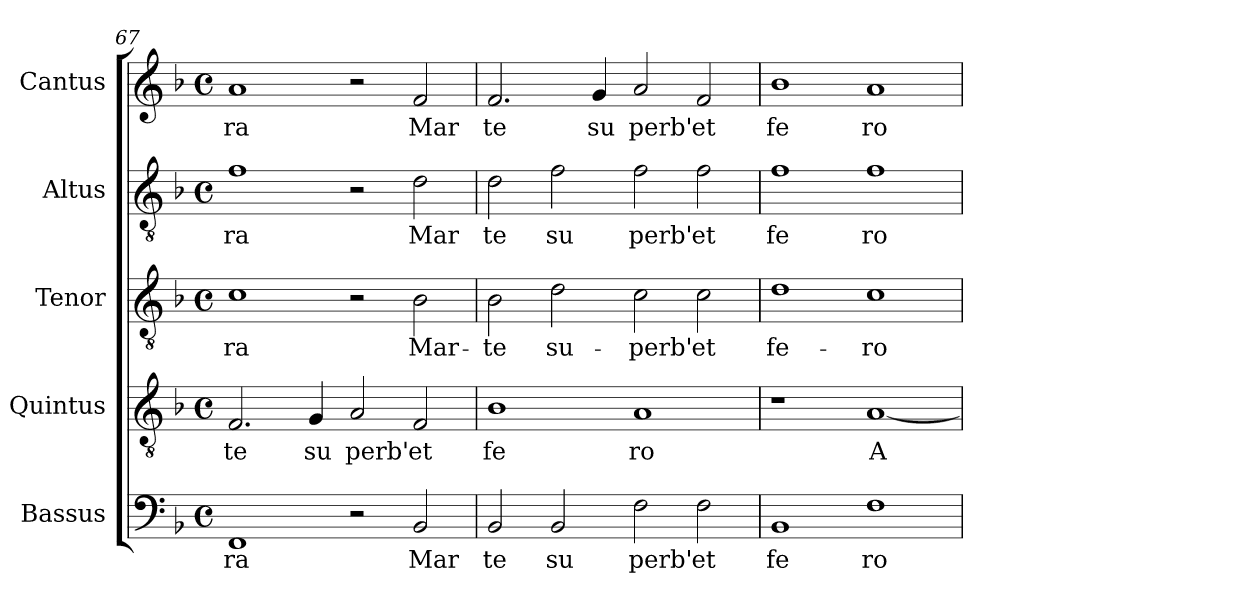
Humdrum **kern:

**kern	**text	**kern	**text	**kern	**text	**kern	**text	**kern	**text
*part5	*part5	*part4	*part4	*part3	*part3	*part2	*part2	*part1	*part1
*staff5	*staff5	*staff4	*staff4	*staff3	*staff3	*staff2	*staff2	*staff1	*staff1
*I"Bassus	*	*I"Quintus	*	*I"Tenor	*	*I"Altus	*	*I"Cantus	*
*clefF4	*	*clefGv2	*	*clefGv2	*	*clefGv2	*	*clefG2	*
*k[b-]	*	*k[b-]	*	*k[b-]	*	*k[b-]	*	*k[b-]	*
*F:	*	*F:	*	*F:	*	*F:	*	*F:	*
*M4/4	*	*M4/4	*	*M4/4	*	*M4/4	*	*M4/4	*
*met(c)	*	*met(c)	*	*met(c)	*	*met(c)	*	*met(c)	*
=67	=67	=67	=67	=67	=67	=67	=67	=67	=67
!	!LO:LY:b:cj	!	!LO:LY:b:cj	!	!LO:LY:b:cj	!	!LO:LY:b:cj	!	!LO:LY:b:cj
1FF	ra	2.F/	te	1c	-ra	1f	ra	1a	ra
!	!	!	!LO:LY:b:cj	!	!	!	!	!	!
.	.	4G/	su	.	.	.	.	.	.
!	!	!	!LO:LY:b:cj	!	!	!	!	!	!
2r	.	2A/	perb'	2r	.	2r	.	2r	.
!	!LO:LY:b:cj	!	!LO:LY:b:cj	!	!LO:LY:b:cj	!	!LO:LY:b:cj	!	!LO:LY:b:cj
2BB-/	Mar	2F/	et	2B-\	Mar-	2d\	Mar	2f/	Mar
=68	=68	=68	=68	=68	=68	=68	=68	=68	=68
!	!LO:LY:b:cj	!	!LO:LY:b:cj	!	!LO:LY:b:cj	!	!LO:LY:b:cj	!	!LO:LY:b:cj
2BB-/	te	1B-	fe	2B-\	-te	2d\	te	2.f/	te
!	!LO:LY:b:cj	!	!	!	!LO:LY:b:cj	!	!LO:LY:b:cj	!	!
2BB-/	su	.	.	2d\	su-	2f\	su	.	.
!	!	!	!	!	!	!	!	!	!LO:LY:b:cj
.	.	.	.	.	.	.	.	4g/	su
!	!LO:LY:b:cj	!	!LO:LY:b:cj	!	!LO:LY:b:cj	!	!LO:LY:b:cj	!	!LO:LY:b:cj
2F\	perb'	1A	ro	2c\	-perb'	2f\	perb'	2a/	perb'
!	!LO:LY:b:cj	!	!	!	!LO:LY:b:cj	!	!LO:LY:b:cj	!	!LO:LY:b:cj
2F\	et	.	.	2c\	et	2f\	et	2f/	et
=69	=69	=69	=69	=69	=69	=69	=69	=69	=69
!	!LO:LY:b:cj	!	!	!	!LO:LY:b:cj	!	!LO:LY:b:cj	!	!LO:LY:b:cj
1BB-	fe	1r	.	1d	fe-	1f	fe	1b-	fe
!	!LO:LY:b:cj	!	!LO:LY:b:cj	!	!LO:LY:b:cj	!	!LO:LY:b:cj	!	!LO:LY:b:cj
1F	ro	[<1A	A	1c	-ro	1f	ro	1a	ro
=	=	=	=	=	=	=	=	=	=
*-	*-	*-	*-	*-	*-	*-	*-	*-	*-
